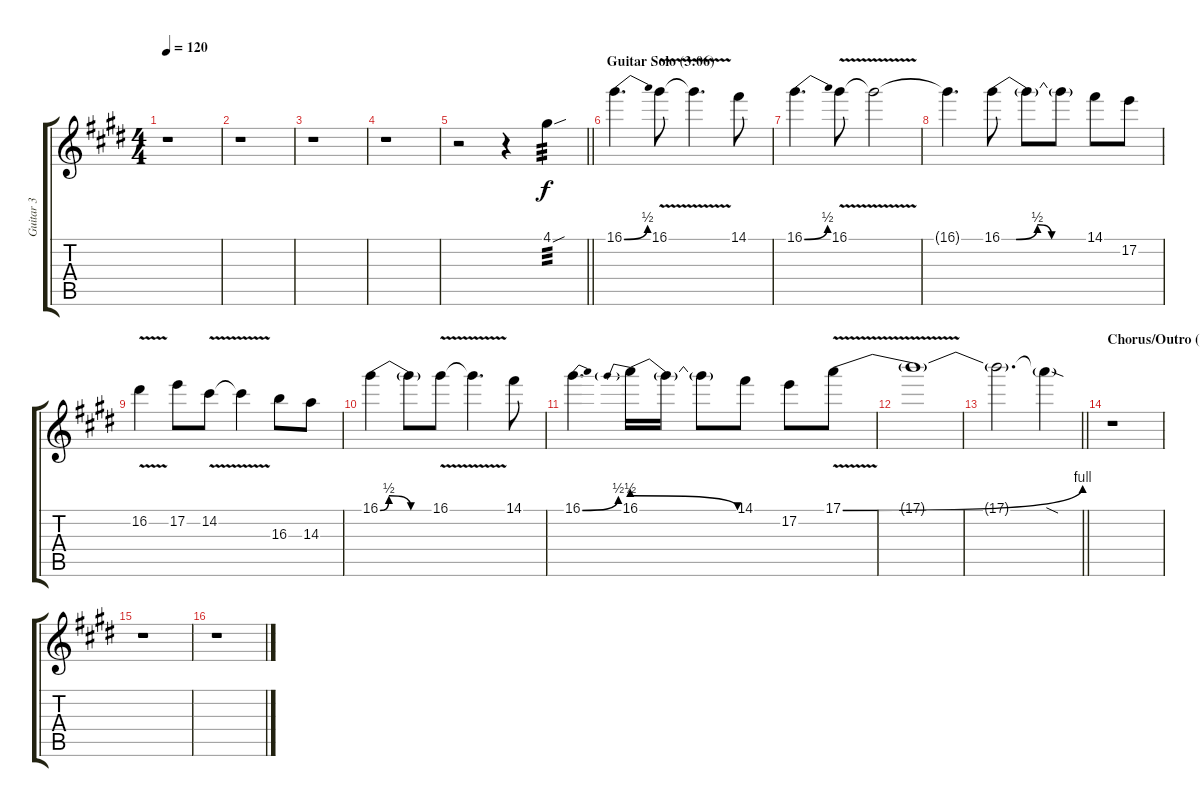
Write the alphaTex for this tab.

\track ("Guitar 3" "Guitar 3") {instrument distortionguitar}
\staff {score tabs}
\tuning (E4 B3 G3 D3 A2 E2) {hide}
\ts (4 4)
\tempo 120
\clef g2
\ks e
r.1{dy f} |
r.1 |
r.1 |
r.1 |
\barLineRight lightlight
r.2 r.4 4.1{sou}.4{tp 3} |
\section ("" "Guitar Solo (3:06)")
16.1{be (bend 0 0 60 2)}.4{d} 16.1{v}.8 16.1{t}.4{d} 14.1.8 |
16.1{be (bend 0 0 60 2)}.4{d} 16.1{v}.8 16.1{t}.2 |
16.1{t}.4{d} 16.1{be (custom 0 0 10 0 25 2 35 0 60 0)}.8 16.1{t}.8 16.1{t}.8 14.1.8 17.2.8 |
16.2{v}.4 17.2.8 14.2{v}.8 14.2{t}.4 16.3.8 14.3.8 |
16.1{be (custom 0 0 10 2 35 0 60 0)}.4 16.1{t}.8 16.1{v}.8 16.1{t}.4{d} 14.1.8 |
16.1{be (bend 0 0 60 2)}.4{d} 16.1{be (prebendrelease 0 2 60 0)}.16 16.1{t}.16 16.1{t}.8 14.1.8 17.2.8 17.1{be (bend 0 0 60 4) v}.8 |
17.1{t}.1 |
\barLineRight lightlight
17.1{t}.2{d} 17.1{sod t}.4 |
\section ("" "Chorus/Outro (3:22)")
r.1 |
r.1 |
r.1
